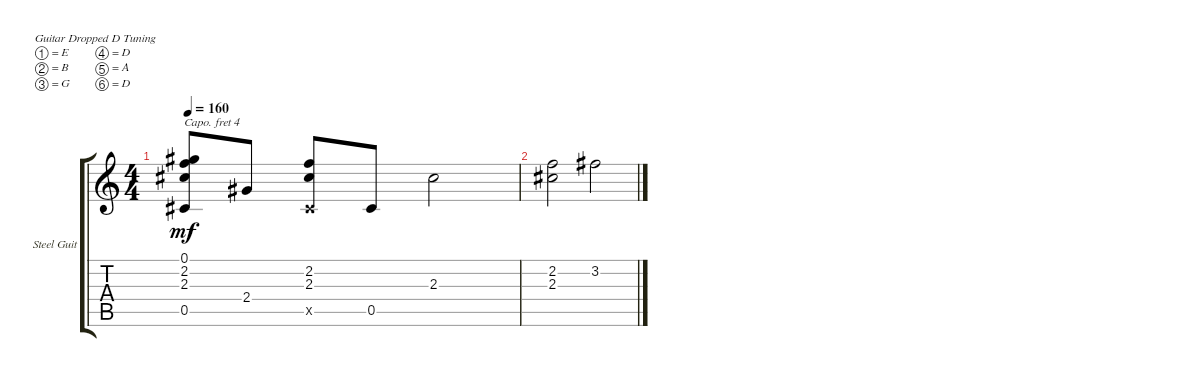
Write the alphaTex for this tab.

\defaultSystemsLayout 4
\bracketExtendMode groupsimilarinstruments
\firstSystemTrackNameOrientation horizontal
\otherSystemsTrackNameOrientation horizontal
\track ("Steel Guitar" "Steel Guit") {instrument acousticguitarsteel}
\staff {score tabs}
\capo 4
\tuning (E4 B3 G3 D3 A2 D2)
\ts (4 4)
\tempo 160
\clef g2
\ks c
(0.5 2.3 2.2 0.1).8{dy mf} 2.4.8 (2.3 2.2 0.5{x}).8 0.5.8 2.3.2 |
(2.3 2.2).2 3.2.2
